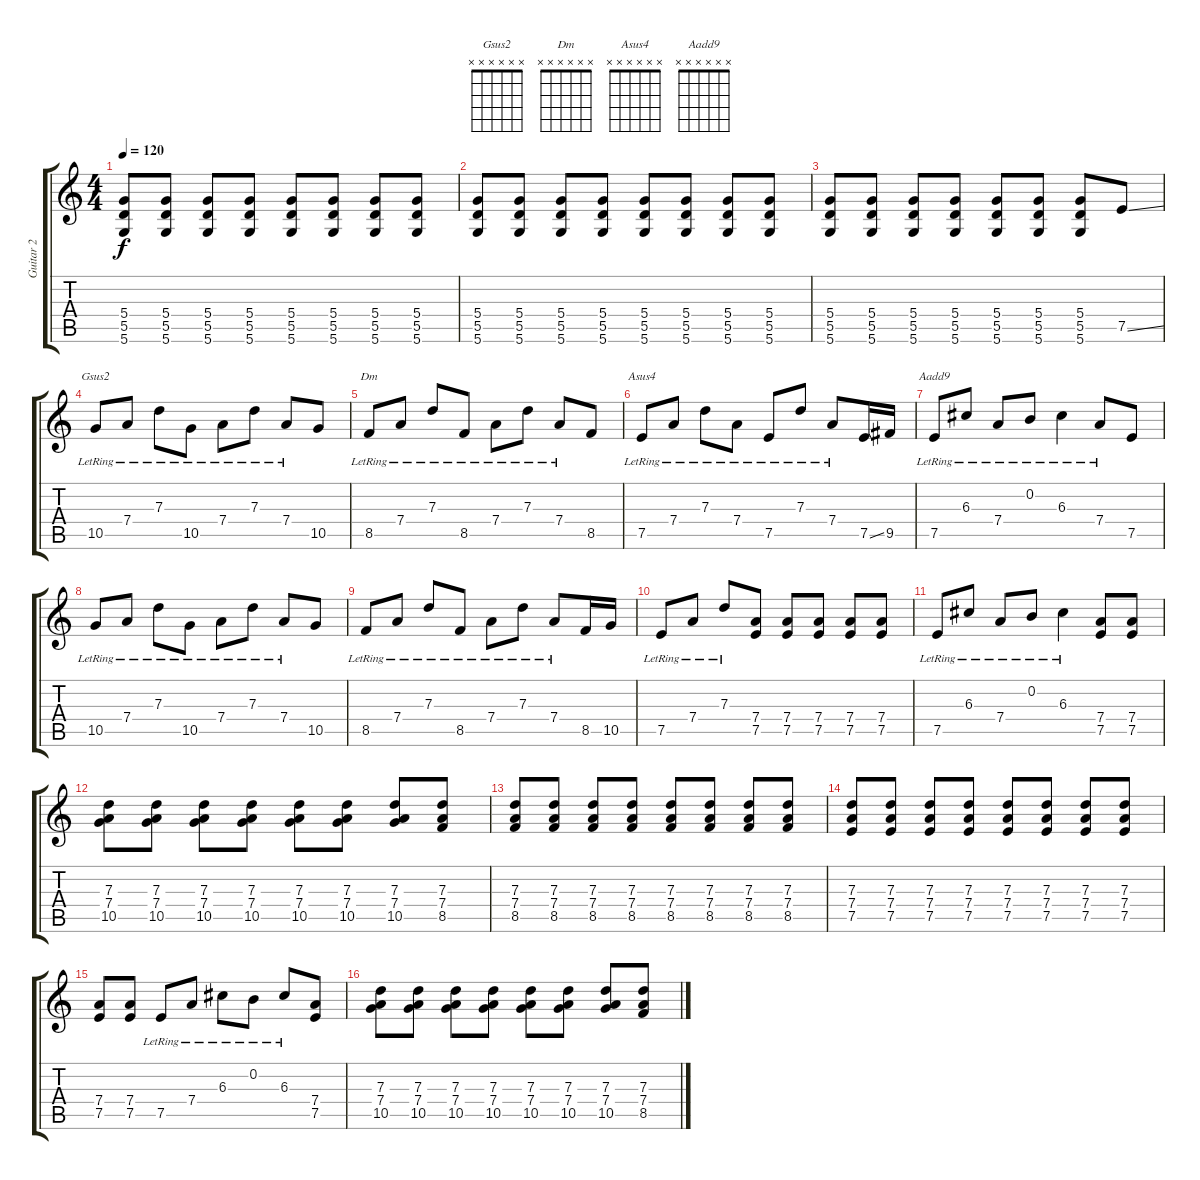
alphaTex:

\track ("Guitar 2" "Guitar 2") {instrument overdrivenguitar}
\staff {score tabs}
\tuning (E4 B3 G3 D3 A2 D2) {hide}
\chord ("Gsus2" x x x x x x) {firstfret 0}
\chord ("Dm" x x x x x x) {firstfret 0}
\chord ("Asus4" x x x x x x) {firstfret 0}
\chord ("Aadd9" x x x x x x) {firstfret 0}
\ts (4 4)
\tempo 120
\clef g2
\ks c
(5.4 5.5 5.6).8{dy f} (5.4 5.5 5.6).8 (5.4 5.5 5.6).8 (5.4 5.5 5.6).8 (5.4 5.5 5.6).8 (5.4 5.5 5.6).8 (5.4 5.5 5.6).8 (5.4 5.5 5.6).8 |
(5.4 5.5 5.6).8 (5.4 5.5 5.6).8 (5.4 5.5 5.6).8 (5.4 5.5 5.6).8 (5.4 5.5 5.6).8 (5.4 5.5 5.6).8 (5.4 5.5 5.6).8 (5.4 5.5 5.6).8 |
(5.4 5.5 5.6).8 (5.4 5.5 5.6).8 (5.4 5.5 5.6).8 (5.4 5.5 5.6).8 (5.4 5.5 5.6).8 (5.4 5.5 5.6).8 (5.4 5.5 5.6).8 7.5{ss}.8 |
10.5{lr}.8{ch "Gsus2"} 7.4{lr}.8 7.3{lr}.8 10.5{lr}.8 7.4{lr}.8 7.3{lr}.8 7.4{lr}.8 10.5.8 |
8.5{lr}.8{ch "Dm"} 7.4{lr}.8 7.3{lr}.8 8.5{lr}.8 7.4{lr}.8 7.3{lr}.8 7.4{lr}.8 8.5.8 |
7.5{lr}.8{ch "Asus4"} 7.4{lr}.8 7.3{lr}.8 7.4{lr}.8 7.5{lr}.8 7.3{lr}.8 7.4{lr}.8 7.5{ss}.16 9.5.16 |
7.5{lr}.8{ch "Aadd9"} 6.3{lr}.8 7.4{lr}.8 0.2{lr}.8 6.3{lr}.4 7.4{lr}.8 7.5.8 |
10.5{lr}.8 7.4{lr}.8 7.3{lr}.8 10.5{lr}.8 7.4{lr}.8 7.3{lr}.8 7.4{lr}.8 10.5.8 |
8.5{lr}.8 7.4{lr}.8 7.3{lr}.8 8.5{lr}.8 7.4{lr}.8 7.3{lr}.8 7.4{lr}.8 8.5.16 10.5.16 |
7.5{lr}.8 7.4{lr}.8 7.3{lr}.8 (7.4 7.5).8 (7.4 7.5).8 (7.4 7.5).8 (7.4 7.5).8 (7.4 7.5).8 |
7.5{lr}.8 6.3{lr}.8 7.4{lr}.8 0.2{lr}.8 6.3{lr}.4 (7.4 7.5).8 (7.4 7.5).8 |
(7.3 7.4 10.5).8 (7.3 7.4 10.5).8 (7.3 7.4 10.5).8 (7.3 7.4 10.5).8 (7.3 7.4 10.5).8 (7.3 7.4 10.5).8 (7.3 7.4 10.5).8 (7.3 7.4 8.5).8 |
(7.3 7.4 8.5).8 (7.3 7.4 8.5).8 (7.3 7.4 8.5).8 (7.3 7.4 8.5).8 (7.3 7.4 8.5).8 (7.3 7.4 8.5).8 (7.3 7.4 8.5).8 (7.3 7.4 8.5).8 |
(7.3 7.4 7.5).8 (7.3 7.4 7.5).8 (7.3 7.4 7.5).8 (7.3 7.4 7.5).8 (7.3 7.4 7.5).8 (7.3 7.4 7.5).8 (7.3 7.4 7.5).8 (7.3 7.4 7.5).8 |
(7.4 7.5).8 (7.4 7.5).8 7.5{lr}.8 7.4{lr}.8 6.3{lr}.8 0.2{lr}.8 6.3{lr}.8 (7.4 7.5).8 |
(7.3 7.4 10.5).8 (7.3 7.4 10.5).8 (7.3 7.4 10.5).8 (7.3 7.4 10.5).8 (7.3 7.4 10.5).8 (7.3 7.4 10.5).8 (7.3 7.4 10.5).8 (7.3 7.4 8.5).8
